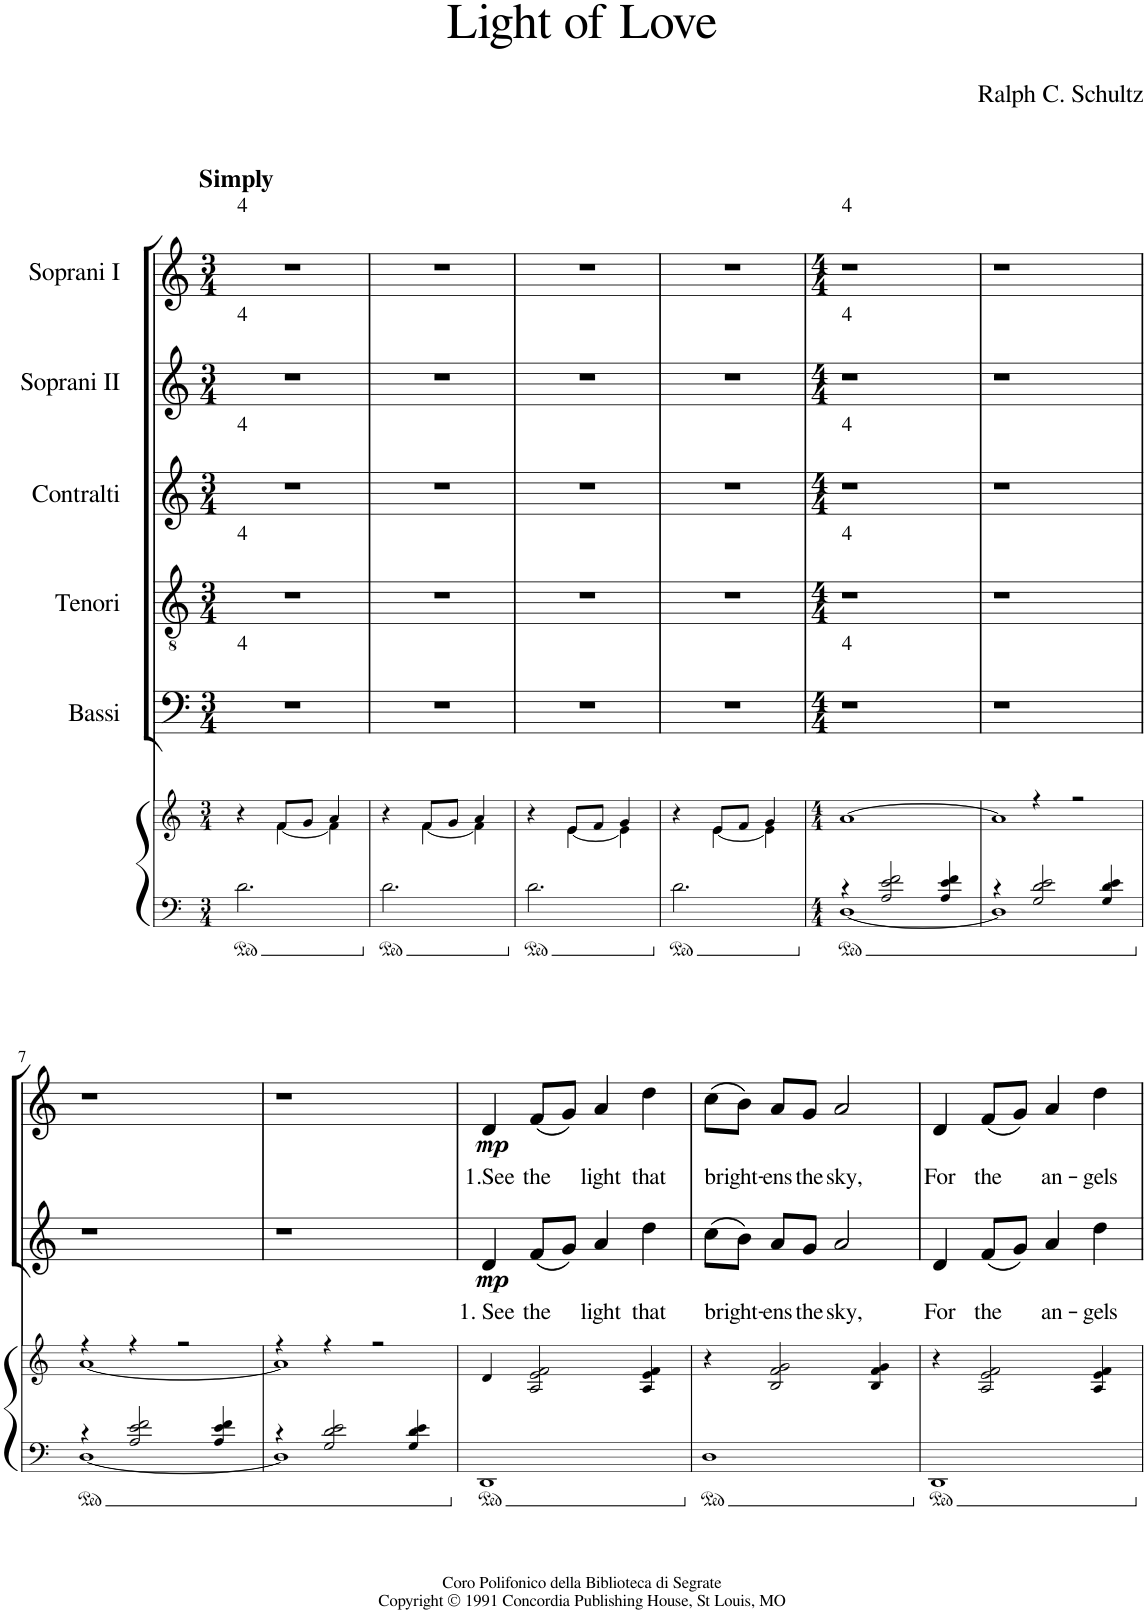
**kern	**kern	**kern	**kern	**kern	**kern	**text	**dynam	**kern	**text	**dynam
*part7	*part6	*part5	*part4	*part3	*part2	*part2	*part2	*part1	*part1	*part1
*staff7	*staff6	*staff5	*staff4	*staff3	*staff2	*staff2	*staff2	*staff1	*staff1	*staff1
*I"LH	*I"RH	*I"Bassi	*I"Tenori	*I"Contralti	*I"Soprani II	*	*	*I"Soprani I	*	*
*stria5	*stria5	*	*	*	*	*	*	*	*	*
*clefF4	*clefG2	*clefF4	*clefGv2	*clefG2	*clefG2	*	*	*clefG2	*	*
*	*	*	*	*	*	*	*	*Trd1c2	*	*
*k[]	*k[]	*k[]	*k[]	*k[]	*k[]	*	*	*k[]	*	*
*M3/4	*M3/4	*M3/4	*M3/4	*M3/4	*M3/4	*	*	*M3/4	*	*
*ped	*	*	*	*	*	*	*	*	*	*
=1	=1	=1	=1	=1	=1	=1	=1	=1	=1	=1
*	*^	*	*	*	*	*	*	*	*	*
!	!	!	!	!	!	!	!	!	!LO:TX:a:B:t=Simply	!	!
!	!	!	!	!	!	!	!	!	!LO:TX:a:t=4	!	!
!	!	!	!	!	!	!LO:TX:a:t=4	!	!	!	!	!
!	!	!	!	!	!LO:TX:a:t=4	!	!	!	!	!	!
!	!	!	!	!LO:TX:a:t=4	!	!	!	!	!	!	!
!	!	!	!LO:TX:a:t=4	!	!	!	!	!	!	!	!
2.d\	4r	4ryy	2.r	2.r	2.r	2.r	.	.	2.r	.	.
.	8f/L	[4f\	.	.	.	.	.	.	.	.	.
.	8g/J	.	.	.	.	.	.	.	.	.	.
.	4a/	4f\]	.	.	.	.	.	.	.	.	.
=2	=2	=2	=2	=2	=2	=2	=2	=2	=2	=2	=2
*Xped	*	*	*	*	*	*	*	*	*	*	*
*ped	*	*	*	*	*	*	*	*	*	*	*
2.d\	4r	4ryy	2.r	2.r	2.r	2.r	.	.	2.r	.	.
.	8f/L	[4f\	.	.	.	.	.	.	.	.	.
.	8g/J	.	.	.	.	.	.	.	.	.	.
.	4a/	4f\]	.	.	.	.	.	.	.	.	.
=3	=3	=3	=3	=3	=3	=3	=3	=3	=3	=3	=3
*Xped	*	*	*	*	*	*	*	*	*	*	*
*ped	*	*	*	*	*	*	*	*	*	*	*
2.d\	4r	4ryy	2.r	2.r	2.r	2.r	.	.	2.r	.	.
.	8e/L	[4e\	.	.	.	.	.	.	.	.	.
.	8f/J	.	.	.	.	.	.	.	.	.	.
.	4g/	4e\]	.	.	.	.	.	.	.	.	.
=4	=4	=4	=4	=4	=4	=4	=4	=4	=4	=4	=4
*Xped	*	*	*	*	*	*	*	*	*	*	*
*ped	*	*	*	*	*	*	*	*	*	*	*
2.d\	4r	4ryy	2.r	2.r	2.r	2.r	.	.	2.r	.	.
.	8e/L	[4e\	.	.	.	.	.	.	.	.	.
.	8f/J	.	.	.	.	.	.	.	.	.	.
.	4g/	4e\]	.	.	.	.	.	.	.	.	.
=5	=5	=5	=5	=5	=5	=5	=5	=5	=5	=5	=5
*M4/4	*M4/4	*	*M4/4	*M4/4	*M4/4	*M4/4	*	*	*M4/4	*	*
*Xped	*	*	*	*	*	*	*	*	*	*	*
*ped	*	*	*	*	*	*	*	*	*	*	*
*^	*	*	*	*	*	*	*	*	*	*	*
!	!	!	!	!	!	!	!	!	!	!LO:TX:a:t=4	!	!
!	!	!	!	!	!	!	!LO:TX:a:t=4	!	!	!	!	!
!	!	!	!	!	!	!LO:TX:a:t=4	!	!	!	!	!	!
!	!	!	!	!	!LO:TX:a:t=4	!	!	!	!	!	!	!
!	!	!	!	!LO:TX:a:t=4	!	!	!	!	!	!	!	!
4r	[1D	4ryy	[1a	1r	1r	1r	1r	.	.	1r	.	.
2A/ 2e/ 2f/	.	2.ryy	.	.	.	.	.	.	.	.	.	.
4A/ 4e/ 4f/	.	.	.	.	.	.	.	.	.	.	.	.
=6	=6	=6	=6	=6	=6	=6	=6	=6	=6	=6	=6	=6
4r	1D]	4ryy	1a]	1r	1r	1r	1r	.	.	1r	.	.
2G/ 2d/ 2e/	.	4r	.	.	.	.	.	.	.	.	.	.
.	.	2r	.	.	.	.	.	.	.	.	.	.
4G/ 4d/ 4e/	.	.	.	.	.	.	.	.	.	.	.	.
!!LO:LB:g=z
=7	=7	=7	=7	=7	=7	=7	=7	=7	=7	=7	=7	=7
*Xped	*	*	*	*	*	*	*	*	*	*	*	*
*ped	*	*	*	*	*	*	*	*	*	*	*	*
4r	[1D	4r	[1a	1r	1r	1r	1r	.	.	1r	.	.
2A/ 2e/ 2f/	.	4r	.	.	.	.	.	.	.	.	.	.
.	.	2r	.	.	.	.	.	.	.	.	.	.
4A/ 4e/ 4f/	.	.	.	.	.	.	.	.	.	.	.	.
=8	=8	=8	=8	=8	=8	=8	=8	=8	=8	=8	=8	=8
4r	1D]	4r	1a]	1r	1r	1r	1r	.	.	1r	.	.
2G/ 2d/ 2e/	.	4r	.	.	.	.	.	.	.	.	.	.
.	.	2r	.	.	.	.	.	.	.	.	.	.
4G/ 4d/ 4e/	.	.	.	.	.	.	.	.	.	.	.	.
*v	*v	*	*	*	*	*	*	*	*	*	*	*
*	*v	*v	*	*	*	*	*	*	*	*	*
=9	=9	=9	=9	=9	=9	=9	=9	=9	=9	=9
*Xped	*	*	*	*	*	*	*	*	*	*
*ped	*	*	*	*	*	*	*	*	*	*
!	!	!	!	!	!	!LO:LY:b	!LO:DY:b	!	!LO:LY:b	!LO:DY:b
1DD	4d/	1r	1r	1r	4d/	1. See	mp	4d/	1.See	mp
!	!	!	!	!	!	!LO:LY:b	!	!	!LO:LY:b	!
.	2A/ 2e/ 2f/	.	.	.	(8f/L	the	.	(8f/L	the	.
.	.	.	.	.	8g/J)	.	.	8g/J)	.	.
!	!	!	!	!	!	!LO:LY:b	!	!	!LO:LY:b	!
.	.	.	.	.	4a/	light	.	4a/	light	.
!	!	!	!	!	!	!LO:LY:b	!	!	!LO:LY:b	!
.	4A/ 4e/ 4f/	.	.	.	4dd\	that	.	4dd\	that	.
=10	=10	=10	=10	=10	=10	=10	=10	=10	=10	=10
*Xped	*	*	*	*	*	*	*	*	*	*
*ped	*	*	*	*	*	*	*	*	*	*
!	!	!	!	!	!	!LO:LY:b	!	!	!LO:LY:b	!
1D	4r	1r	1r	1r	(8cc\L	bright-	.	(8cc\L	bright-	.
.	.	.	.	.	8b\J)	.	.	8b\J)	.	.
!	!	!	!	!	!	!LO:LY:b	!	!	!LO:LY:b	!
.	2B/ 2f/ 2g/	.	.	.	8a/L	-ens	.	8a/L	-ens	.
!	!	!	!	!	!	!LO:LY:b	!	!	!LO:LY:b	!
.	.	.	.	.	8g/J	the	.	8g/J	the	.
!	!	!	!	!	!	!LO:LY:b	!	!	!LO:LY:b	!
.	.	.	.	.	2a/	sky,	.	2a/	sky,	.
.	4B/ 4f/ 4g/	.	.	.	.	.	.	.	.	.
=11	=11	=11	=11	=11	=11	=11	=11	=11	=11	=11
*Xped	*	*	*	*	*	*	*	*	*	*
*ped	*	*	*	*	*	*	*	*	*	*
!	!	!	!	!	!	!LO:LY:b	!	!	!LO:LY:b	!
1DD	4r	1r	1r	1r	4d/	For	.	4d/	For	.
!	!	!	!	!	!	!LO:LY:b	!	!	!LO:LY:b	!
.	2A/ 2e/ 2f/	.	.	.	(8f/L	the	.	(8f/L	the	.
.	.	.	.	.	8g/J)	.	.	8g/J)	.	.
!	!	!	!	!	!	!LO:LY:b	!	!	!LO:LY:b	!
.	.	.	.	.	4a/	an-	.	4a/	an-	.
!	!	!	!	!	!	!LO:LY:b	!	!	!LO:LY:b	!
.	4A/ 4e/ 4f/	.	.	.	4dd\	-gels	.	4dd\	-gels	.
*Xped	*	*	*	*	*	*	*	*	*	*
=	=	=	=	=	=	=	=	=	=	=
*-	*-	*-	*-	*-	*-	*-	*-	*-	*-	*-
